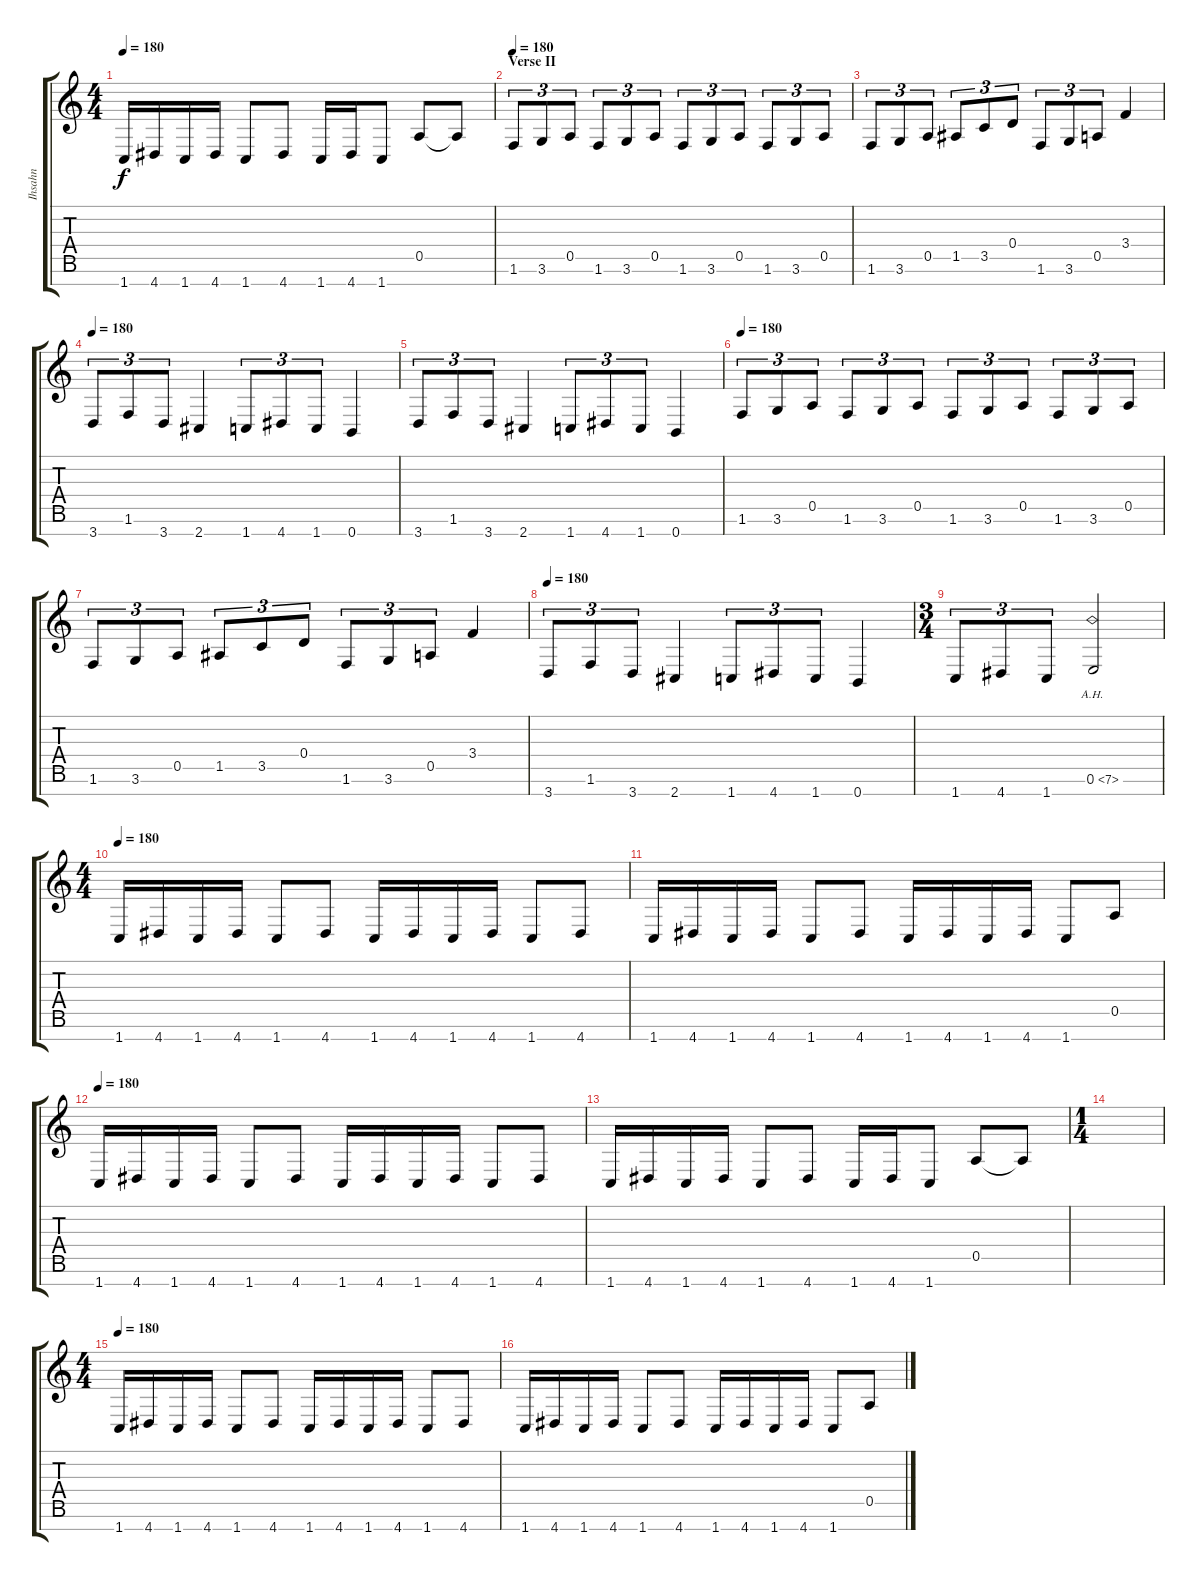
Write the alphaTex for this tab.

\track ("Ihsahn" "Ihsahn") {instrument distortionguitar}
\staff {score tabs}
\tuning (E4 B3 G3 D3 A2 E2 B1) {hide}
\ts (4 4)
\tempo 180
\clef g2
\ks c
1.7.16{dy f} 4.7.16 1.7.16 4.7.16 1.7.8 4.7.8 1.7.16 4.7.16 1.7.8 0.5.8 0.5{t}.8 |
\section ("" "Verse II")
\tempo 180
1.6.8{tu (3 2)} 3.6.8{tu (3 2)} 0.5.8{tu (3 2)} 1.6.8{tu (3 2)} 3.6.8{tu (3 2)} 0.5.8{tu (3 2)} 1.6.8{tu (3 2)} 3.6.8{tu (3 2)} 0.5.8{tu (3 2)} 1.6.8{tu (3 2)} 3.6.8{tu (3 2)} 0.5.8{tu (3 2)} |
1.6.8{tu (3 2)} 3.6.8{tu (3 2)} 0.5.8{tu (3 2)} 1.5.8{tu (3 2)} 3.5.8{tu (3 2)} 0.4.8{tu (3 2)} 1.6.8{tu (3 2)} 3.6.8{tu (3 2)} 0.5.8{tu (3 2)} 3.4.4 |
\tempo 180
3.7.8{tu (3 2)} 1.6.8{tu (3 2)} 3.7.8{tu (3 2)} 2.7.4 1.7.8{tu (3 2)} 4.7.8{tu (3 2)} 1.7.8{tu (3 2)} 0.7.4 |
3.7.8{tu (3 2)} 1.6.8{tu (3 2)} 3.7.8{tu (3 2)} 2.7.4 1.7.8{tu (3 2)} 4.7.8{tu (3 2)} 1.7.8{tu (3 2)} 0.7.4 |
\tempo 180
1.6.8{tu (3 2)} 3.6.8{tu (3 2)} 0.5.8{tu (3 2)} 1.6.8{tu (3 2)} 3.6.8{tu (3 2)} 0.5.8{tu (3 2)} 1.6.8{tu (3 2)} 3.6.8{tu (3 2)} 0.5.8{tu (3 2)} 1.6.8{tu (3 2)} 3.6.8{tu (3 2)} 0.5.8{tu (3 2)} |
1.6.8{tu (3 2)} 3.6.8{tu (3 2)} 0.5.8{tu (3 2)} 1.5.8{tu (3 2)} 3.5.8{tu (3 2)} 0.4.8{tu (3 2)} 1.6.8{tu (3 2)} 3.6.8{tu (3 2)} 0.5.8{tu (3 2)} 3.4.4 |
\tempo 180
3.7.8{tu (3 2)} 1.6.8{tu (3 2)} 3.7.8{tu (3 2)} 2.7.4 1.7.8{tu (3 2)} 4.7.8{tu (3 2)} 1.7.8{tu (3 2)} 0.7.4 |
\ts (3 4)
1.7.8{tu (3 2)} 4.7.8{tu (3 2)} 1.7.8{tu (3 2)} 0.6{ah 7}.2 |
\ts (4 4)
\tempo 180
1.7.16 4.7.16 1.7.16 4.7.16 1.7.8 4.7.8 1.7.16 4.7.16 1.7.16 4.7.16 1.7.8 4.7.8 |
1.7.16 4.7.16 1.7.16 4.7.16 1.7.8 4.7.8 1.7.16 4.7.16 1.7.16 4.7.16 1.7.8 0.5.8 |
\tempo 180
1.7.16 4.7.16 1.7.16 4.7.16 1.7.8 4.7.8 1.7.16 4.7.16 1.7.16 4.7.16 1.7.8 4.7.8 |
1.7.16 4.7.16 1.7.16 4.7.16 1.7.8 4.7.8 1.7.16 4.7.16 1.7.8 0.5.8 0.5{t}.8 |
\ts (1 4)
|
\ts (4 4)
\tempo 180
1.7.16 4.7.16 1.7.16 4.7.16 1.7.8 4.7.8 1.7.16 4.7.16 1.7.16 4.7.16 1.7.8 4.7.8 |
1.7.16 4.7.16 1.7.16 4.7.16 1.7.8 4.7.8 1.7.16 4.7.16 1.7.16 4.7.16 1.7.8 0.5.8
